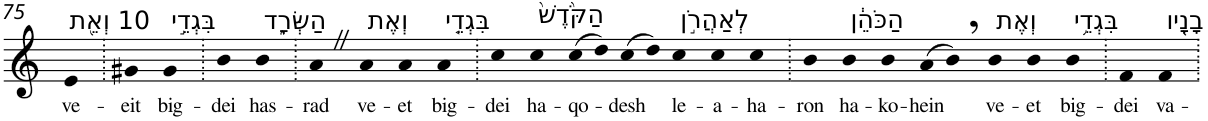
**kern	**text
*part1	*part1
*staff1	*staff1
*I"Piano	*
*I'Pno	*
!!LO:PB:g=z
*clefG2	*
*k[]	*
=75	=75
!LO:TX:a:t=10 וְאֵ֖ת	!
!	!LO:LY:b
4e	ve-
=76.	=76.
!	!LO:LY:b
4g#X	-eit
!LO:TX:a:t=בִּגְדֵ֣י	!
!	!LO:LY:b
4g#	big-
=77.	=77.
!	!LO:LY:b
4b	-dei
!LO:TX:a:t=הַשְּׂרָ֑ד	!
!	!LO:LY:b
4b	has-
=78.	=78.
!	!LO:LY:b
4aZ	-rad
!LO:TX:a:t=וְאֶת	!
!	!LO:LY:b
4a	ve-
!	!LO:LY:b
4a	-et
!LO:TX:a:t=בִּגְדֵ֤י	!
!	!LO:LY:b
4a	big-
=79.	=79.
!	!LO:LY:b
4cc	-dei
!LO:TX:a:t=הַקֹּ֙דֶשׁ֙	!
!	!LO:LY:b
4cc	ha-
!	!LO:LY:b
(8cc	-qo-
8dd)	.
!	!LO:LY:b
(8cc	-desh
8dd)	.
!LO:TX:a:t=לְאַהֲרֹ֣ן	!
!	!LO:LY:b
4cc	le-
!	!LO:LY:b
4cc	-a-
!	!LO:LY:b
4cc	-ha-
=80.	=80.
!	!LO:LY:b
4b	-ron
!LO:TX:a:t=הַכֹּהֵ֔ן	!
!	!LO:LY:b
4b	ha-
!	!LO:LY:b
4b	-ko-
!	!LO:LY:b
(8a	-hein
8b,)	.
!LO:TX:a:t=וְאֶת	!
!	!LO:LY:b
4b	ve-
!	!LO:LY:b
4b	-et
!LO:TX:a:t=בִּגְדֵ֥י	!
!	!LO:LY:b
4b	big-
=81.	=81.
!	!LO:LY:b
4f	-dei
!LO:TX:a:t=בָנָ֖יו	!
!	!LO:LY:b
4f	va-
=.	=.
*-	*-
